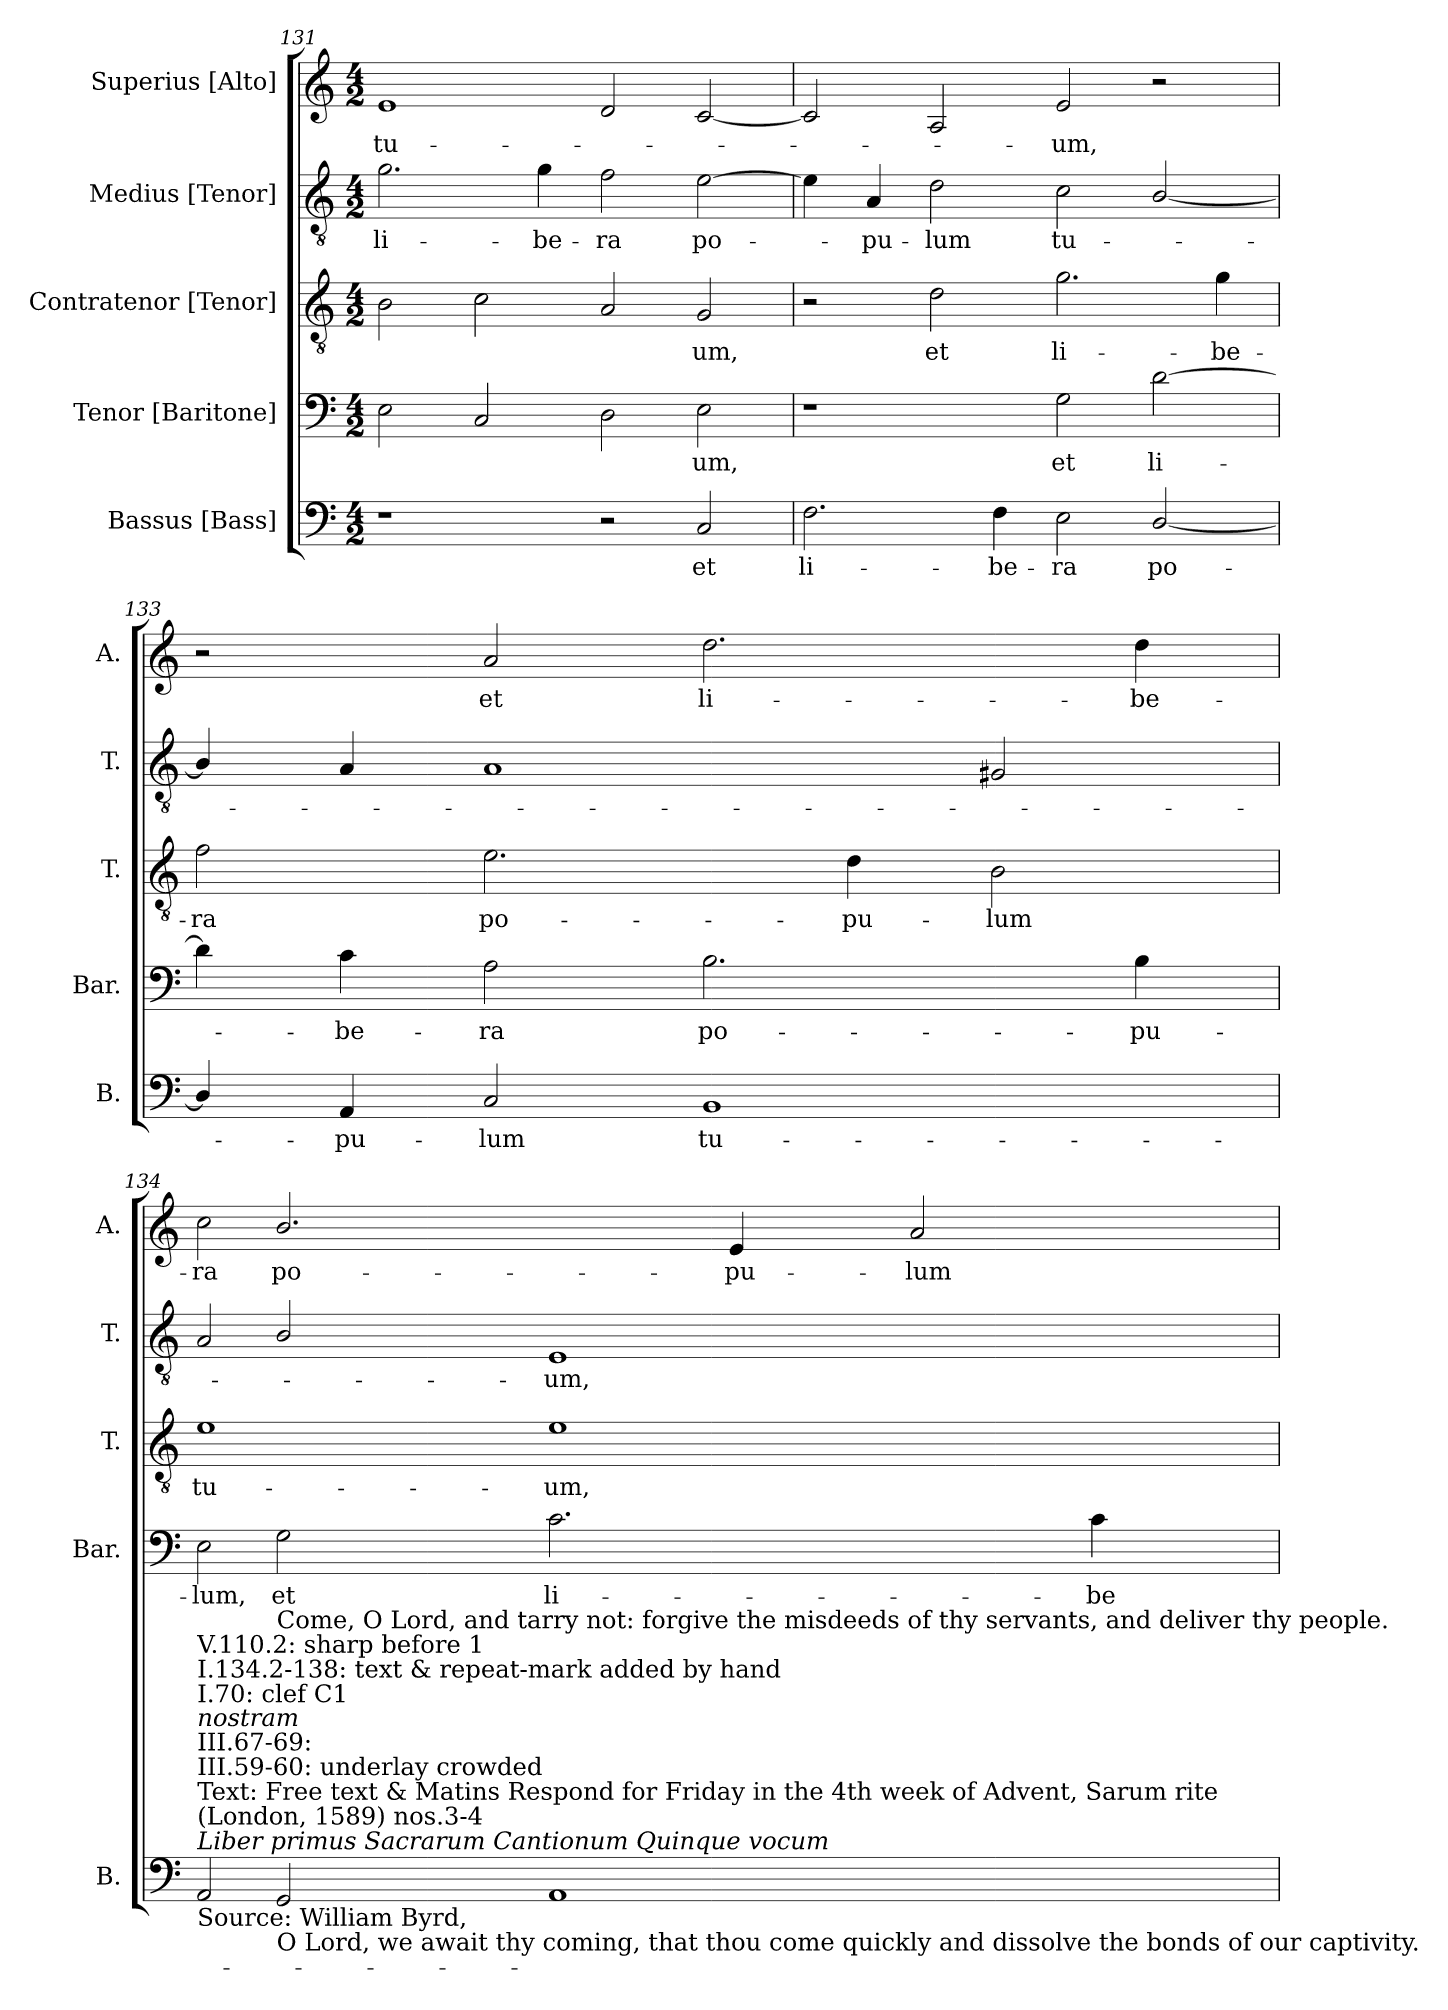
**kern	**text	**kern	**text	**kern	**text	**kern	**text	**kern	**text
*part5	*part5	*part4	*part4	*part3	*part3	*part2	*part2	*part1	*part1
*staff5	*staff5	*staff4	*staff4	*staff3	*staff3	*staff2	*staff2	*staff1	*staff1
*I"Bassus [Bass]	*	*I"Tenor [Baritone]	*	*I"Contratenor [Tenor]	*	*I"Medius [Tenor]	*	*I"Superius [Alto]	*
*I'B.	*	*I'Bar.	*	*I'T.	*	*I'T.	*	*I'A.	*
*clefF4	*	*clefF4	*	*clefGv2	*	*clefGv2	*	*clefG2	*
*	*	*	*	*ITrd7c12	*	*ITrd7c12	*	*	*
*k[]	*	*k[]	*	*k[]	*	*k[]	*	*k[]	*
*C:	*	*C:	*	*C:	*	*C:	*	*C:	*
*M4/2	*	*M4/2	*	*M4/2	*	*M4/2	*	*M4/2	*
=131	=131	=131	=131	=131	=131	=131	=131	=131	=131
!	!	!	!	!	!	!	!LO:LY:b:color=#000000	!	!
!	!	!	!	!	!	!	!	!	!LO:LY:b:color=#000000
1r	.	2Ei\	.	2BBi\	.	2.Gi\	li-	1ei	tu-
.	.	2Ci/	.	2Ci\	.	.	.	.	.
!	!	!	!	!	!	!	!LO:LY:b:color=#000000	!	!
.	.	.	.	.	.	4Gi\	-be-	.	.
!	!	!	!	!	!	!	!LO:LY:b:color=#000000	!	!
2r	.	2Di\	.	2AAi/	.	2Fi\	-ra	2di/	.
!	!LO:LY:b:color=#000000	!	!	!	!	!	!	!	!
!	!	!	!LO:LY:b:color=#000000	!	!	!	!	!	!
!	!	!	!	!	!LO:LY:b:color=#000000	!	!	!	!
!	!	!	!	!	!	!	!LO:LY:b:color=#000000	!	!
2Ci/	et	2Ei\	-um,	2GGi/	-um,	[2Ei\	po-	[2ci/	.
=132	=132	=132	=132	=132	=132	=132	=132	=132	=132
!	!LO:LY:b:color=#000000	!	!	!	!	!	!	!	!
2.Fi\	li-	1r	.	2r	.	4Ei\]	.	2ci/]	.
!	!	!	!	!	!	!	!LO:LY:b:color=#000000	!	!
.	.	.	.	.	.	4AAi/	-pu-	.	.
!	!	!	!	!	!LO:LY:b:color=#000000	!	!	!	!
!	!	!	!	!	!	!	!LO:LY:b:color=#000000	!	!
.	.	.	.	2Di\	et	2Di\	-lum	2Ai/	.
!	!LO:LY:b:color=#000000	!	!	!	!	!	!	!	!
4Fi\	-be-	.	.	.	.	.	.	.	.
!	!LO:LY:b:color=#000000	!	!	!	!	!	!	!	!
!	!	!	!LO:LY:b:color=#000000	!	!	!	!	!	!
!	!	!	!	!	!LO:LY:b:color=#000000	!	!	!	!
!	!	!	!	!	!	!	!LO:LY:b:color=#000000	!	!
!	!	!	!	!	!	!	!	!	!LO:LY:b:color=#000000
2Ei\	-ra	2Gi\	et	2.Gi\	li-	2Ci\	tu-	2ei/	-um,
!	!LO:LY:b:color=#000000	!	!	!	!	!	!	!	!
!	!	!	!LO:LY:b:color=#000000	!	!	!	!	!	!
[2Di/	po-	[2di\	li-	.	.	[2BBi/	.	2r	.
!	!	!	!	!	!LO:LY:b:color=#000000	!	!	!	!
.	.	.	.	4Gi\	-be-	.	.	.	.
=133	=133	=133	=133	=133	=133	=133	=133	=133	=133
!	!	!	!	!	!LO:LY:b:color=#000000	!	!	!	!
4Di/]	.	4di\]	.	2Fi\	-ra	4BBi/]	.	2r	.
!	!LO:LY:b:color=#000000	!	!	!	!	!	!	!	!
!	!	!	!LO:LY:b:color=#000000	!	!	!	!	!	!
4AAi/	-pu-	4ci\	-be-	.	.	4AAi/	.	.	.
!	!LO:LY:b:color=#000000	!	!	!	!	!	!	!	!
!	!	!	!LO:LY:b:color=#000000	!	!	!	!	!	!
!	!	!	!	!	!LO:LY:b:color=#000000	!	!	!	!
!	!	!	!	!	!	!	!	!	!LO:LY:b:color=#000000
2Ci/	-lum	2Ai\	-ra	2.Ei\	po-	1AAi	.	2ai/	et
!	!LO:LY:b:color=#000000	!	!	!	!	!	!	!	!
!	!	!	!LO:LY:b:color=#000000	!	!	!	!	!	!
!	!	!	!	!	!	!	!	!	!LO:LY:b:color=#000000
1BBi	tu-	2.Bi\	po-	.	.	.	.	2.ddi\	li-
!	!	!	!	!	!LO:LY:b:color=#000000	!	!	!	!
.	.	.	.	4Di\	-pu-	.	.	.	.
!	!	!	!	!	!LO:LY:b:color=#000000	!	!	!	!
.	.	.	.	2BBi\	-lum	2GG#Xi/	.	.	.
!	!	!	!LO:LY:b:color=#000000	!	!	!	!	!	!
!	!	!	!	!	!	!	!	!	!LO:LY:b:color=#000000
.	.	4Bi\	-pu-	.	.	.	.	4ddi\	-be-
!!LO:PB:g=z
=134	=134	=134	=134	=134	=134	=134	=134	=134	=134
!	!	!	!LO:LY:b:color=#000000	!	!	!	!	!	!
!	!	!	!	!	!LO:LY:b:color=#000000	!	!	!	!
!LO:TX:b:t=Source&colon; William Byrd,	!	!	!	!	!	!	!	!	!
!LO:TX:i:t=Liber primus Sacrarum Cantionum Quinque vocum	!	!	!	!	!	!	!	!	!
!LO:TX:t=(London, 1589) nos.3-4	!	!	!	!	!	!	!	!	!
!LO:TX:t=Text&colon; Free text & Matins Respond for Friday in the 4th week of Advent, Sarum rite	!	!	!	!	!	!	!	!	!
!LO:TX:t=III.59-60&colon; underlay crowded	!	!	!	!	!	!	!	!	!
!LO:TX:t=III.67-69&colon;	!	!	!	!	!	!	!	!	!
!LO:TX:i:t=nostram	!	!	!	!	!	!	!	!	!
!LO:TX:t=I.70&colon; clef C1	!	!	!	!	!	!	!	!	!
!LO:TX:t=I.134.2-138&colon; text & repeat-mark added by hand	!	!	!	!	!	!	!	!	!
!LO:TX:t=V.110.2&colon; sharp before 1	!	!	!	!	!	!	!	!	!
!	!	!	!	!	!	!	!	!	!LO:LY:b:color=#000000
2AAi/	.	2Ei\	-lum,	1Ei	tu-	2AAi/	.	2cci\	-ra
!	!	!	!LO:LY:b:color=#000000	!	!	!	!	!	!
!LO:TX:b:t=O Lord, we await thy coming, that thou come quickly and dissolve the bonds of our captivity.	!	!	!	!	!	!	!	!	!
!LO:TX:t=Come, O Lord, and tarry not&colon; forgive the misdeeds of thy servants, and deliver thy people.	!	!	!	!	!	!	!	!	!
!	!	!	!	!	!	!	!	!	!LO:LY:b:color=#000000
2GGi/	.	2Gi\	et	.	.	2BBi/	.	2.bi/	po-
!	!	!	!LO:LY:b:color=#000000	!	!	!	!	!	!
!	!	!	!	!	!LO:LY:b:color=#000000	!	!	!	!
!	!	!	!	!	!	!	!LO:LY:b:color=#000000	!	!
1AAi	.	2.ci\	li-	1Ei	-um,	1EEi	-um,	.	.
!	!	!	!	!	!	!	!	!	!LO:LY:b:color=#000000
.	.	.	.	.	.	.	.	4ei/	-pu-
!	!	!	!	!	!	!	!	!	!LO:LY:b:color=#000000
.	.	.	.	.	.	.	.	2ai/	-lum
!	!	!	!LO:LY:b:color=#000000	!	!	!	!	!	!
.	.	4ci\	-be-	.	.	.	.	.	.
=	=	=	=	=	=	=	=	=	=
*-	*-	*-	*-	*-	*-	*-	*-	*-	*-
